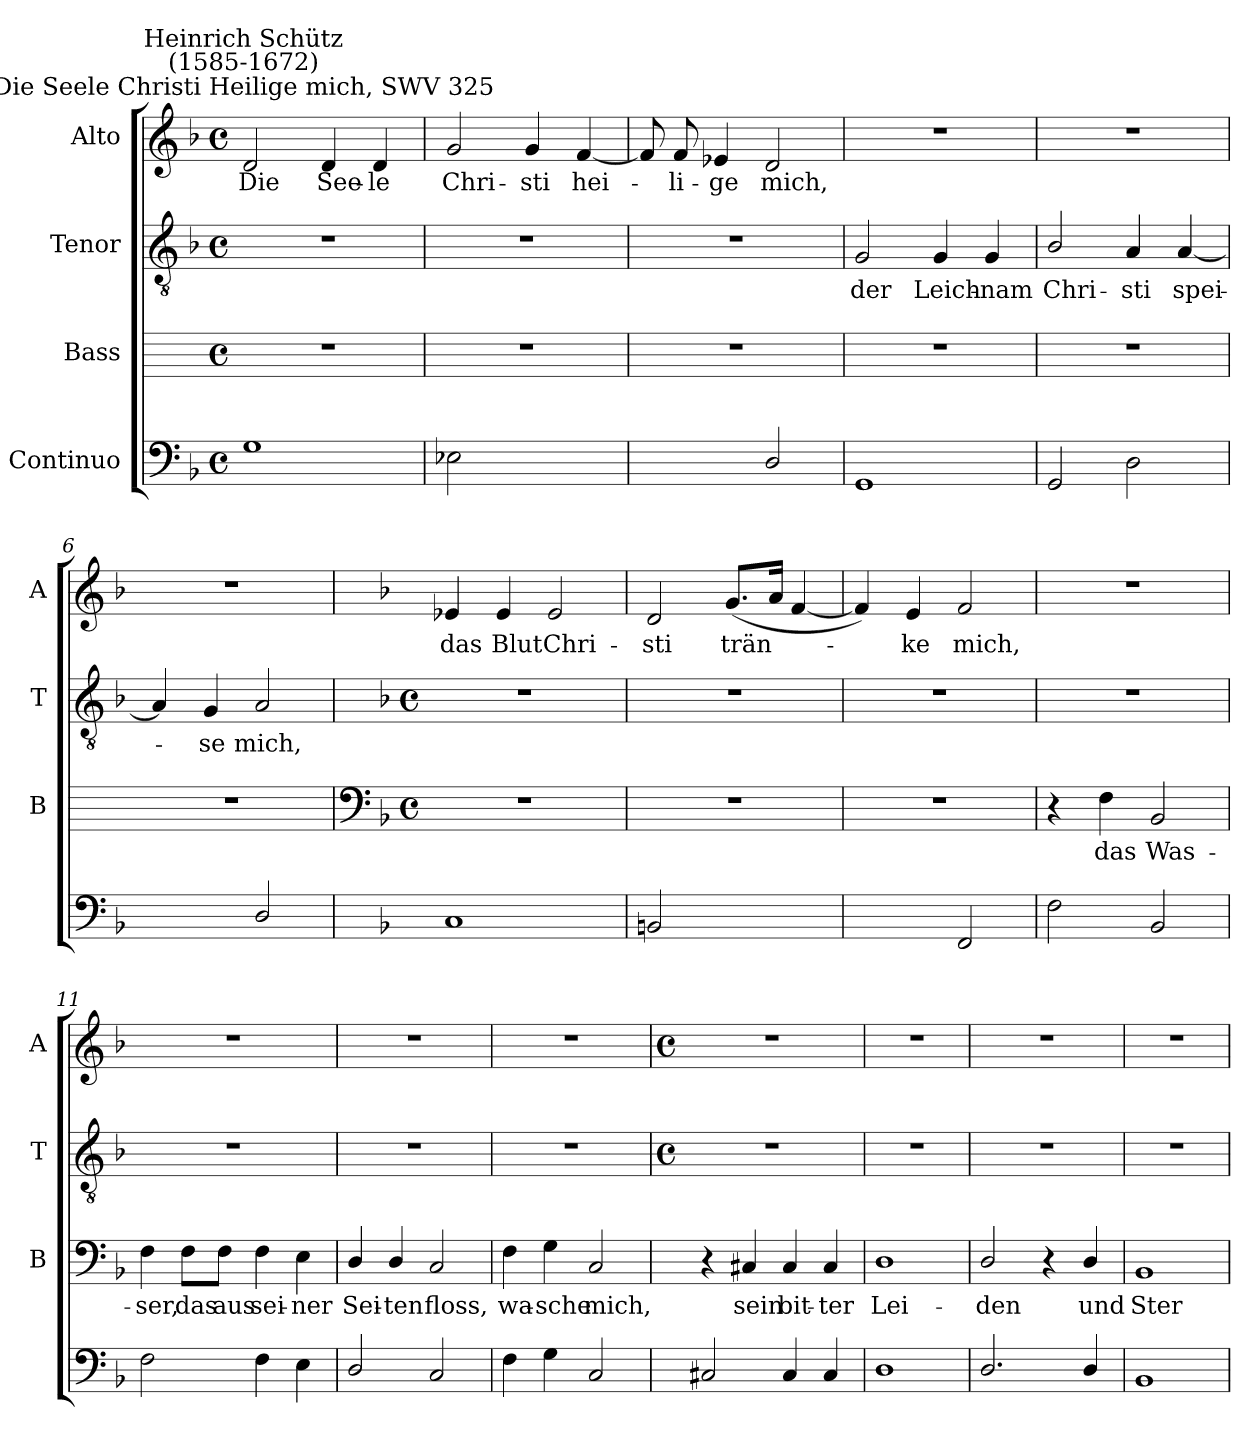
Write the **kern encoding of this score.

**kern	**text	**kern	**text	**kern	**text	**kern	**text
*part4	*part4	*part3	*part3	*part2	*part2	*part1	*part1
*staff4	*staff4	*staff3	*staff3	*staff2	*staff2	*staff1	*staff1
*I"Continuo	*	*I"Bass	*	*I"Tenor	*	*I"Alto	*
*	*	*I'B	*	*I'T	*	*I'A	*
*clefF4	*	*	*	*clefGv2	*	*clefG2	*
*k[b-]	*	*	*	*k[b-]	*	*k[b-]	*
*F:	*	*	*	*F:	*	*F:	*
*M4/4	*	*M4/4	*	*M4/4	*	*M4/4	*
*met(c)	*	*met(c)	*	*met(c)	*	*met(c)	*
=1	=1	=1	=1	=1	=1	=1	=1
!	!	!	!	!	!	!LO:TX:a:cj:t=Die Seele Christi Heilige mich, SWV 325	!
!	!	!	!	!	!	!LO:TX:a:cj:t=Heinrich Schütz\n(1585-1672)	!
!	!	!	!	!	!	!	!LO:LY:b
1G	.	1r	.	1r	.	2d	Die
!	!	!	!	!	!	!	!LO:LY:b
.	.	.	.	.	.	4d	See-
!	!	!	!	!	!	!	!LO:LY:b
.	.	.	.	.	.	4d	-le
=2	=2	=2	=2	=2	=2	=2	=2
!	!	!	!	!	!	!	!LO:LY:b
2E-X	.	1r	.	1r	.	2g	Chri-
!	!LO:LY:b	!	!	!	!	!	!LO:LY:b
[4BBnyy	6	.	.	.	.	4g	-sti
!	!LO:LY:b	!	!	!	!	!	!LO:LY:b
4BByy]	5	.	.	.	.	[4f	hei-
=3	=3	=3	=3	=3	=3	=3	=3
!	!LO:LY:b	!	!	!	!	!	!
[4Cyy	4	1r	.	1r	.	8f]	.
!	!	!	!	!	!	!	!LO:LY:b
.	.	.	.	.	.	8f	li-
!	!LO:LY:b	!	!	!	!	!	!LO:LY:b
4Cyy]	3	.	.	.	.	4e-X	-ge
!	!	!	!	!	!	!	!LO:LY:b
2D/	.	.	.	.	.	2d	mich,
=4	=4	=4	=4	=4	=4	=4	=4
!	!	!	!	!	!LO:LY:b	!	!
1GG	.	1r	.	2G	der	1r	.
!	!	!	!	!	!LO:LY:b	!	!
.	.	.	.	4G	Leich-	.	.
!	!	!	!	!	!LO:LY:b	!	!
.	.	.	.	4G	-nam	.	.
=5	=5	=5	=5	=5	=5	=5	=5
!	!	!	!	!	!LO:LY:b	!	!
2GG	.	1r	.	2B-/	Chri-	1r	.
!	!	!	!	!	!LO:LY:b	!	!
2D	.	.	.	4A	-sti	.	.
!	!	!	!	!	!LO:LY:b	!	!
.	.	.	.	[4A	spei-	.	.
=6	=6	=6	=6	=6	=6	=6	=6
!	!LO:LY:b	!	!	!	!	!	!
[4E-Xyy	4	1r	.	4A]	.	1r	.
!	!LO:LY:b	!	!	!	!LO:LY:b	!	!
4E-yy]	3	.	.	4G	se	.	.
!	!	!	!	!	!LO:LY:b	!	!
2D/	.	.	.	2A	mich,	.	.
!!LO:LB:g=z
=7	=7	=7	=7	=7	=7	=7	=7
*	*	*clefF4	*	*	*	*	*
*	*	*k[b-]	*	*	*	*	*
*	*	*F:	*	*	*	*	*
*	*	*M4/4	*	*M4/4	*	*	*
*	*	*met(c)	*	*met(c)	*	*	*
!	!	!	!	!	!	!	!LO:LY:b
1C	.	1r	.	1r	.	4e-X	das
!	!	!	!	!	!	!	!LO:LY:b
.	.	.	.	.	.	4e-	Blut
!	!	!	!	!	!	!	!LO:LY:b
.	.	.	.	.	.	2e-	Chri-
=8	=8	=8	=8	=8	=8	=8	=8
!	!	!	!	!	!	!	!LO:LY:b
2BBn	.	1r	.	1r	.	2d	-sti
!	!LO:LY:b	!	!	!	!	!	!LO:LY:b
(<[4Cyy	3	.	.	.	.	(<8.gL	trän-
.	.	.	.	.	.	16aJ	.
!	!LO:LY:b	!	!	!	!	!	!
4Cyy_	4	.	.	.	.	[4f	.
=9	=9	=9	=9	=9	=9	=9	=9
!	!LO:LY:b	!	!	!	!	!	!
4Cyy_)	4	1r	.	1r	.	4f])	.
!	!LO:LY:b	!	!	!	!	!	!LO:LY:b
4Cyy]	3	.	.	.	.	4e	ke
!	!	!	!	!	!	!	!LO:LY:b
2FF	.	.	.	.	.	2f	mich,
=10	=10	=10	=10	=10	=10	=10	=10
2F	.	4r	.	1r	.	1r	.
!	!	!	!LO:LY:b	!	!	!	!
.	.	4F	das	.	.	.	.
!	!	!	!LO:LY:b	!	!	!	!
2BB-	.	2BB-	Was-	.	.	.	.
=11	=11	=11	=11	=11	=11	=11	=11
!	!	!	!LO:LY:b	!	!	!	!
2F	.	4F	-ser,	1r	.	1r	.
!	!	!	!LO:LY:b	!	!	!	!
.	.	8F\L	das	.	.	.	.
!	!	!	!LO:LY:b	!	!	!	!
.	.	8F\J	aus	.	.	.	.
!	!	!	!LO:LY:b	!	!	!	!
4F	.	4F	sei-	.	.	.	.
!	!	!	!LO:LY:b	!	!	!	!
4E	.	4E	-ner	.	.	.	.
=12	=12	=12	=12	=12	=12	=12	=12
!	!	!	!LO:LY:b	!	!	!	!
2D/	.	4D/	Sei-	1r	.	1r	.
!	!	!	!LO:LY:b	!	!	!	!
.	.	4D/	-ten	.	.	.	.
!	!	!	!LO:LY:b	!	!	!	!
2C	.	2C	floss,	.	.	.	.
=13	=13	=13	=13	=13	=13	=13	=13
!	!	!	!LO:LY:b	!	!	!	!
4F	.	4F	wa-	1r	.	1r	.
!	!	!	!LO:LY:b	!	!	!	!
4G	.	4G	-sche	.	.	.	.
!	!	!	!LO:LY:b	!	!	!	!
2C	.	2C	mich,	.	.	.	.
!!LO:LB:g=z
=14	=14	=14	=14	=14	=14	=14	=14
*	*	*	*	*M4/4	*	*M4/4	*
*	*	*	*	*met(c)	*	*met(c)	*
2C#X	.	4r	.	1r	.	1r	.
!	!	!	!LO:LY:b	!	!	!	!
.	.	4C#X	sein	.	.	.	.
!	!	!	!LO:LY:b	!	!	!	!
4C#	.	4C#	bit-	.	.	.	.
!	!	!	!LO:LY:b	!	!	!	!
4C#	.	4C#	-ter	.	.	.	.
=15	=15	=15	=15	=15	=15	=15	=15
!	!	!	!LO:LY:b	!	!	!	!
1D	.	1D	Lei-	1r	.	1r	.
=16	=16	=16	=16	=16	=16	=16	=16
!	!	!	!LO:LY:b	!	!	!	!
2.D/	.	2D/	-den	1r	.	1r	.
.	.	4r	.	.	.	.	.
!	!	!	!LO:LY:b	!	!	!	!
4D/	.	4D/	und	.	.	.	.
=17	=17	=17	=17	=17	=17	=17	=17
!	!	!	!LO:LY:b	!	!	!	!
1BB-	.	1BB-	Ster-	1r	.	1r	.
=	=	=	=	=	=	=	=
*-	*-	*-	*-	*-	*-	*-	*-
